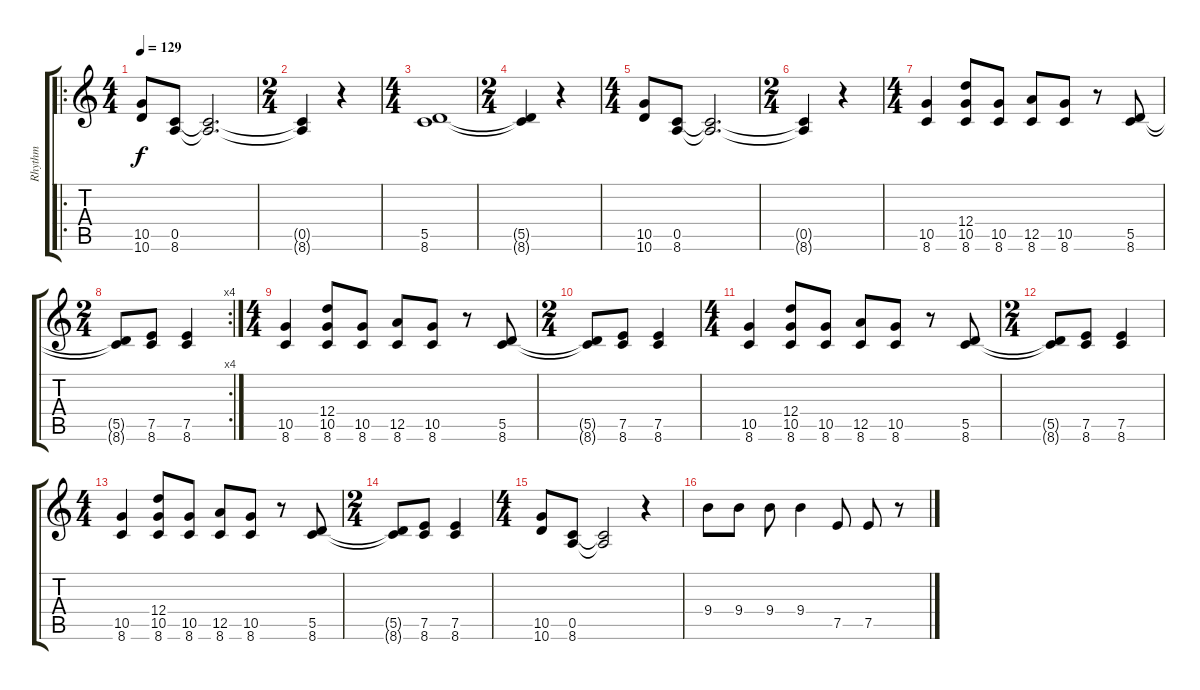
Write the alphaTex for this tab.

\track ("Rhythm" "Rhythm") {instrument electricguitarjazz}
\staff {score tabs}
\tuning (E4 B3 G3 D3 A2 E2) {hide}
\ro
\ts (4 4)
\tempo 129
\clef g2
\ks c
(10.5 10.6).8{dy f} (0.5 8.6).8 (0.5{t} 8.6{t}).2{d} |
\ts (2 4)
(0.5{t} 8.6{t}).4 r.4 |
\ts (4 4)
(5.5 8.6).1 |
\ts (2 4)
(5.5{t} 8.6{t}).4 r.4 |
\ts (4 4)
(10.5 10.6).8 (0.5 8.6).8 (0.5{t} 8.6{t}).2{d} |
\ts (2 4)
(0.5{t} 8.6{t}).4 r.4 |
\ts (4 4)
(10.5 8.6).4 (12.4 10.5 8.6).8 (10.5 8.6).8 (12.5 8.6).8 (10.5 8.6).8 r.8 (5.5 8.6).8 |
\rc 4
\ts (2 4)
(5.5{t} 8.6{t}).8 (7.5 8.6).8 (7.5 8.6).4 |
\ts (4 4)
(10.5 8.6).4 (12.4 10.5 8.6).8 (10.5 8.6).8 (12.5 8.6).8 (10.5 8.6).8 r.8 (5.5 8.6).8 |
\ts (2 4)
(5.5{t} 8.6{t}).8 (7.5 8.6).8 (7.5 8.6).4 |
\ts (4 4)
(10.5 8.6).4 (12.4 10.5 8.6).8 (10.5 8.6).8 (12.5 8.6).8 (10.5 8.6).8 r.8 (5.5 8.6).8 |
\ts (2 4)
(5.5{t} 8.6{t}).8 (7.5 8.6).8 (7.5 8.6).4 |
\ts (4 4)
(10.5 8.6).4 (12.4 10.5 8.6).8 (10.5 8.6).8 (12.5 8.6).8 (10.5 8.6).8 r.8 (5.5 8.6).8 |
\ts (2 4)
(5.5{t} 8.6{t}).8 (7.5 8.6).8 (7.5 8.6).4 |
\ts (4 4)
(10.5 10.6).8 (0.5 8.6).8 (0.5{t} 8.6{t}).2 r.4 |
9.4.8 9.4.8 9.4.8 9.4.4 7.5.8 7.5.8 r.8
